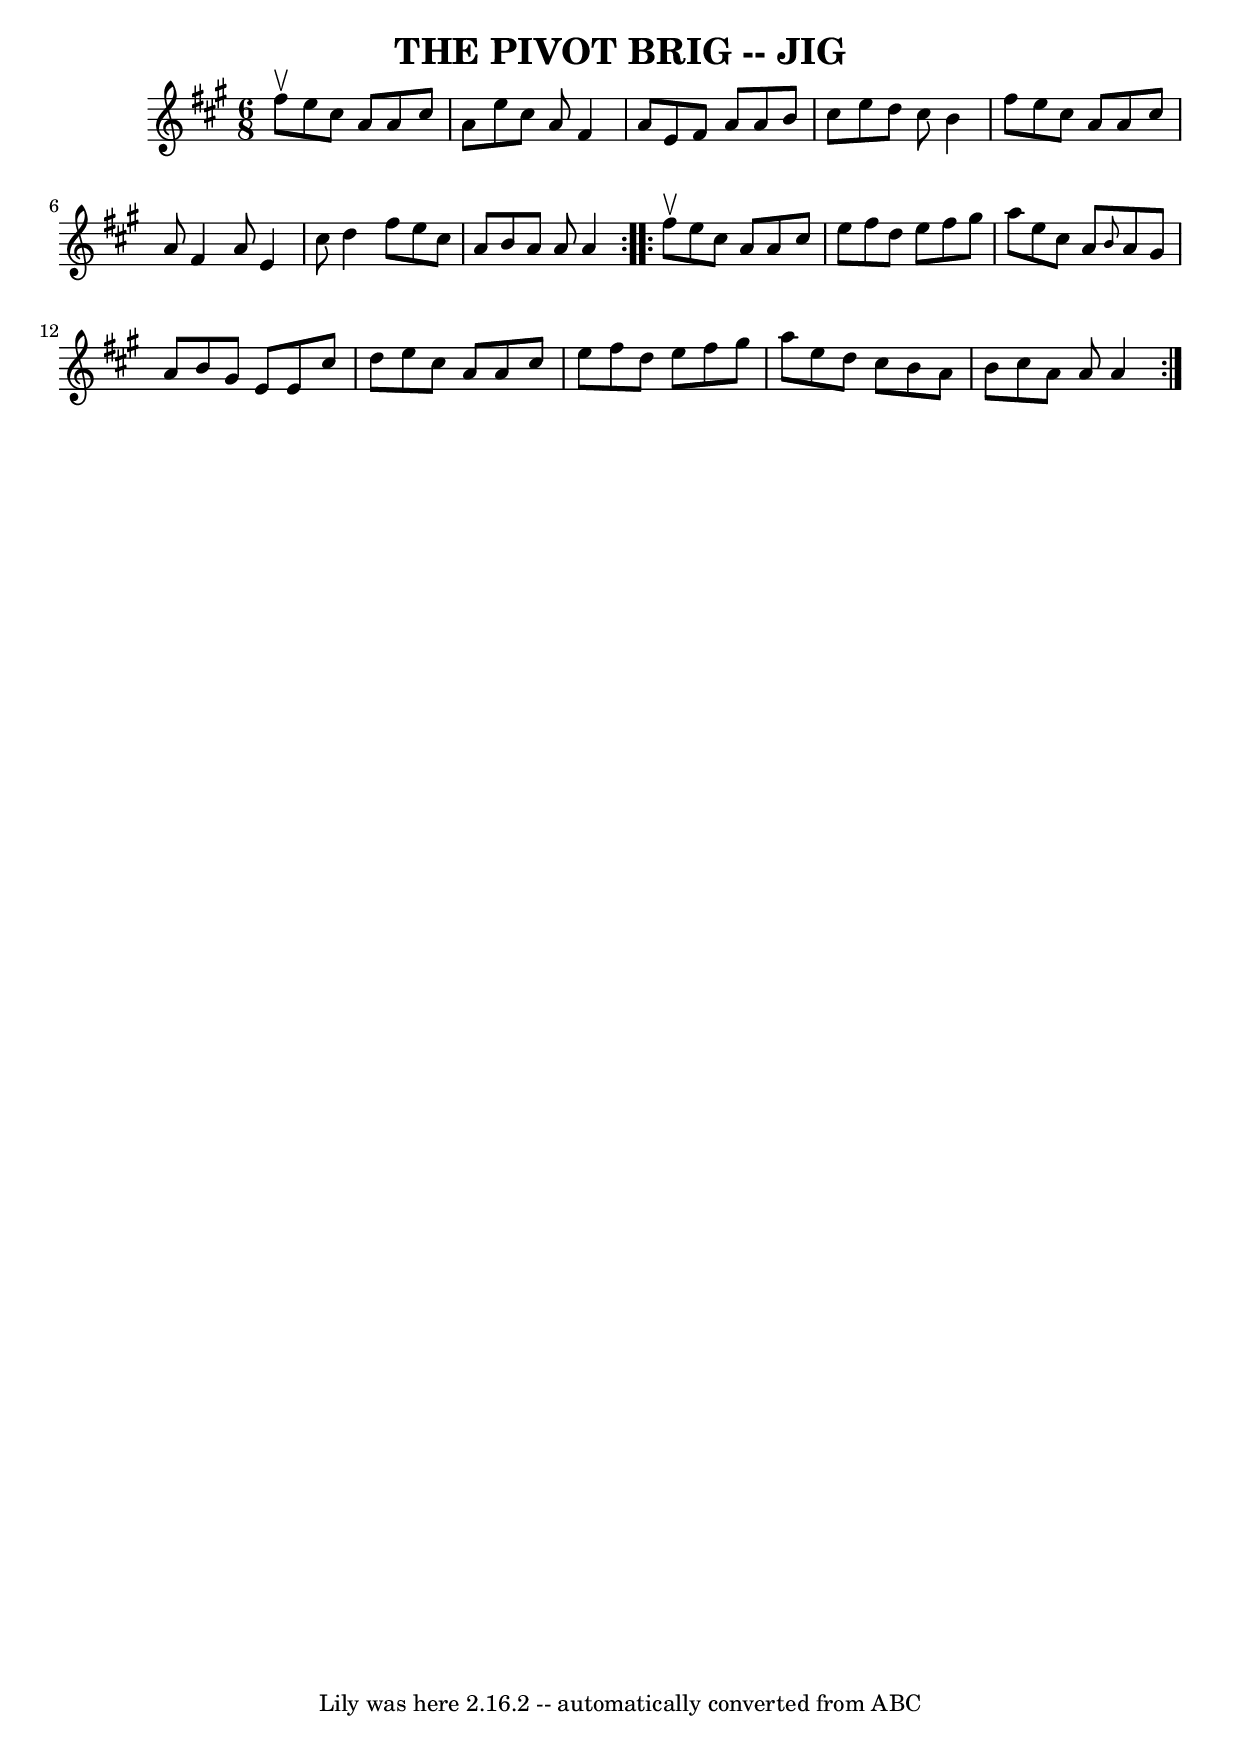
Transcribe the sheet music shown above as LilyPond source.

\version "2.7.40"
\include "Mammoth.ily"
\header {
	%% book = "Ryan's Mammoth Collection of Fiddle Tunes"
	crossRefNumber = "1"
	footnotes = ""
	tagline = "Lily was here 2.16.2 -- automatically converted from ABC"
	title = "THE PIVOT BRIG -- JIG"
}
voicedefault =  {


\repeat volta 2 {
\time 6/8 \key a \major fis''8^\upbow       |
 e''8 cis''8 a'8 
 a'8 cis''8 a'8    |
 e''8 cis''8 a'8 fis'4 a'8    
|
 e'8 fis'8 a'8 a'8 b'8 cis''8    |
 e''8    
d''8 cis''8 b'4 fis''8    |
     |
 e''8 cis''8    
a'8 a'8 cis''8 a'8    |
 fis'4 a'8 e'4 cis''8    
|
 d''4 fis''8 e''8 cis''8 a'8    |
 b'8 a'8    
a'8 a'4    }     \repeat volta 2 { fis''8^\upbow       |
 e''8    
cis''8 a'8 a'8 cis''8 e''8    |
 fis''8 d''8 e''8    
fis''8 gis''8 a''8    |
 e''8 cis''8 a'8  \grace { b'8  
} a'8 gis'8 a'8    |
 b'8 gis'8 e'8 e'8 cis''8    
d''8    |
     |
 e''8 cis''8 a'8 a'8 cis''8 e''8  
  |
 fis''8 d''8 e''8 fis''8 gis''8 a''8    |
   
e''8 d''8 cis''8 b'8 a'8 b'8    |
 cis''8 a'8 a'8  
 a'4    }   
}

\score{
    <<

	\context Staff="default"
	{
	    \voicedefault 
	}

    >>
	\layout {
	}
	\midi {}
}
